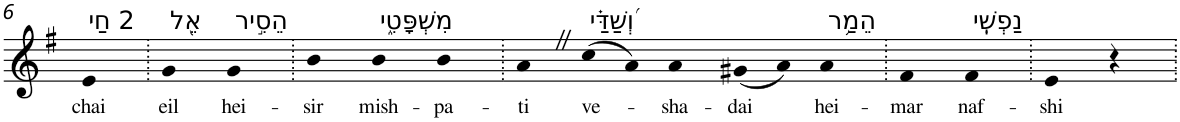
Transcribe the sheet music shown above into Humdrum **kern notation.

**kern	**text
*part1	*part1
*staff1	*staff1
*I"Piano	*
*I'Pno	*
!!LO:PB:g=z
*clefG2	*
*k[f#]	*
*G:	*
=6	=6
!LO:TX:a:t=2 חַי	!
!	!LO:LY:b
4e	chai
=7.	=7.
!LO:TX:a:t=אֵ֭ל	!
!	!LO:LY:b
4g	eil
!LO:TX:a:t=הֵסִ֣יר	!
!	!LO:LY:b
4g	hei-
=8.	=8.
!	!LO:LY:b
4b	-sir
!LO:TX:a:t=מִשְׁפָּטִ֑י	!
!	!LO:LY:b
4b	mish-
!	!LO:LY:b
4b	-pa-
=9.	=9.
!	!LO:LY:b
4aZ	-ti
!LO:TX:a:t=וְ֝שַׁדַּ֗י	!
!	!LO:LY:b
(8cc	ve-
8a)	.
!	!LO:LY:b
4a	-sha-
!	!LO:LY:b
(8g#X	-dai
8a)	.
!LO:TX:a:t=הֵמַ֥ר	!
!	!LO:LY:b
4a	hei-
=10.	=10.
!	!LO:LY:b
4f#	-mar
!LO:TX:a:t=נַפְשִֽׁי	!
!	!LO:LY:b
4f#	naf-
=11.	=11.
!	!LO:LY:b
4e	-shi
4r	.
=.	=.
*-	*-
